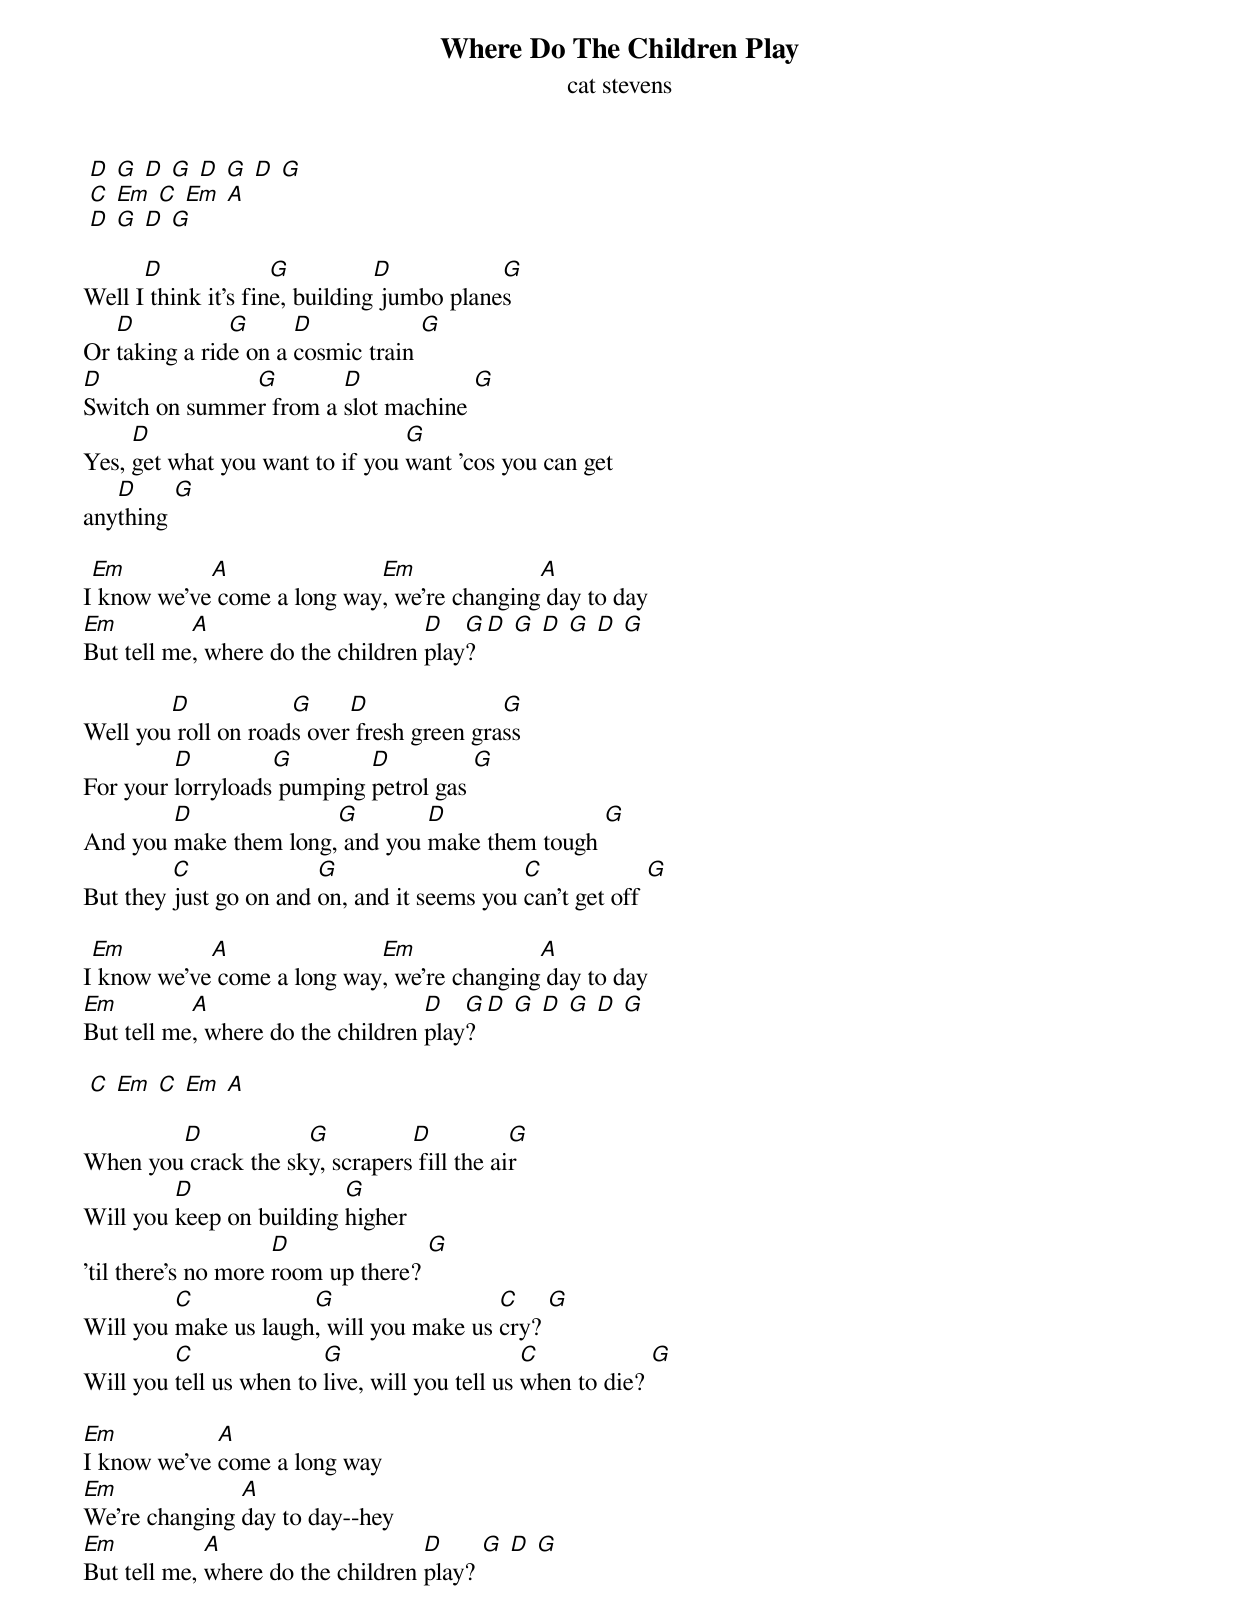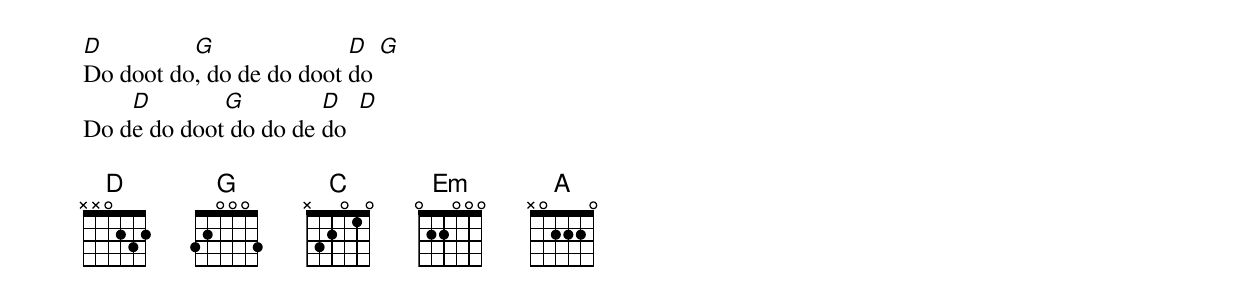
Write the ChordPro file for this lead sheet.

{title: Where Do The Children Play}
{subtitle: cat stevens}

 [D] [G] [D] [G] [D] [G] [D] [G]
 [C] [Em] [C] [Em] [A]
 [D] [G] [D] [G]

Well I[D] think it's fin[G]e, building[D] jumbo plane[G]s
Or [D]taking a rid[G]e on a [D]cosmic train [G]
[D]Switch on summe[G]r from a [D]slot machine [G]
Yes, [D]get what you want to if you [G]want 'cos you can get
any[D]thing [G]

I[Em] know we've[A] come a long way[Em], we're changing[A] day to day
[Em]But tell me[A], where do the children [D]play[G]? [D] [G] [D] [G] [D] [G]

Well you[D] roll on road[G]s over[D] fresh green gra[G]ss
For your [D]lorryloads[G] pumping [D]petrol gas [G]
And you [D]make them long,[G] and you [D]make them tough [G]
But they [C]just go on and [G]on, and it seems you [C]can't get off [G]

I[Em] know we've[A] come a long way[Em], we're changing[A] day to day
[Em]But tell me[A], where do the children [D]play[G]? [D] [G] [D] [G] [D] [G]

 [C] [Em] [C] [Em] [A]

When you[D] crack the sk[G]y, scrapers[D] fill the ai[G]r
Will you [D]keep on building [G]higher
'til there's no more [D]room up there? [G]
Will you [C]make us laugh[G], will you make us [C]cry? [G]
Will you [C]tell us when to [G]live, will you tell us [C]when to die? [G]

[Em]I know we've [A]come a long way
[Em]We're changing [A]day to day--hey
[Em]But tell me, [A]where do the children [D]play? [G] [D] [G]

[D]Do doot do[G], do de do doot [D]do [G]
Do d[D]e do doot[G] do do de [D]do  [D]

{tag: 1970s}
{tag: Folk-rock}
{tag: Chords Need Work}
